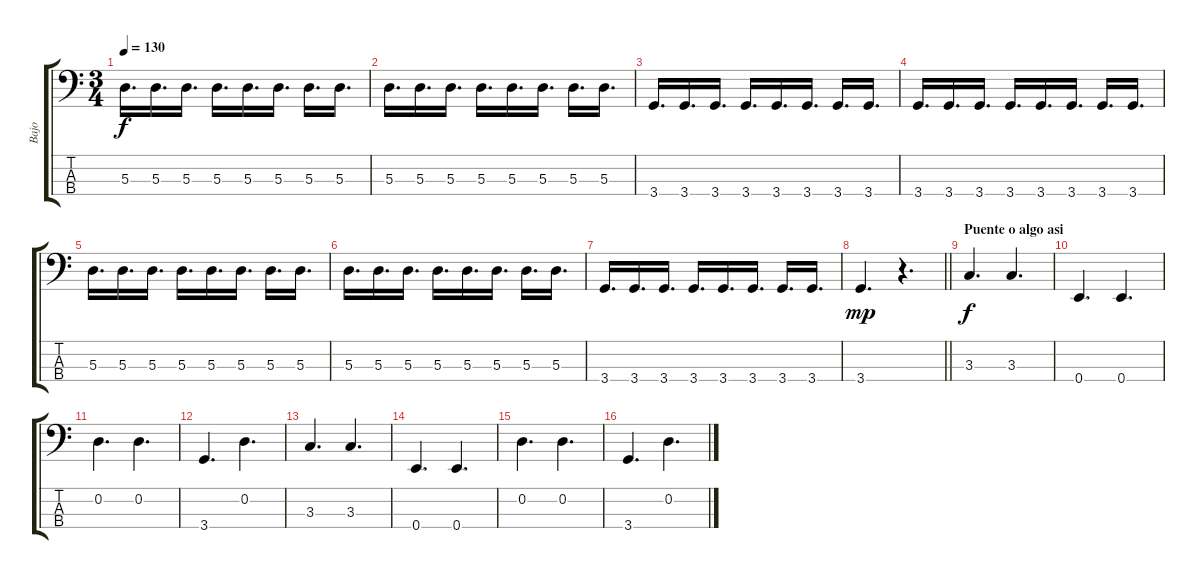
\track ("Bajo" "Bajo") {instrument electricbasspick}
\staff {score tabs}
\tuning (G2 D2 A1 E1) {hide}
\ts (3 4)
\tempo 130
\clef f4
\ks c
5.3.16{d dy f} 5.3.16{d} 5.3.16{d} 5.3.16{d} 5.3.16{d} 5.3.16{d} 5.3.16{d} 5.3.16{d} |
5.3.16{d} 5.3.16{d} 5.3.16{d} 5.3.16{d} 5.3.16{d} 5.3.16{d} 5.3.16{d} 5.3.16{d} |
3.4.16{d} 3.4.16{d} 3.4.16{d} 3.4.16{d} 3.4.16{d} 3.4.16{d} 3.4.16{d} 3.4.16{d} |
3.4.16{d} 3.4.16{d} 3.4.16{d} 3.4.16{d} 3.4.16{d} 3.4.16{d} 3.4.16{d} 3.4.16{d} |
5.3.16{d} 5.3.16{d} 5.3.16{d} 5.3.16{d} 5.3.16{d} 5.3.16{d} 5.3.16{d} 5.3.16{d} |
5.3.16{d} 5.3.16{d} 5.3.16{d} 5.3.16{d} 5.3.16{d} 5.3.16{d} 5.3.16{d} 5.3.16{d} |
3.4.16{d} 3.4.16{d} 3.4.16{d} 3.4.16{d} 3.4.16{d} 3.4.16{d} 3.4.16{d} 3.4.16{d} |
\barLineRight lightlight
3.4.4{d dy mp} r.4{d} |
\section ("" "Puente o algo asi")
3.3.4{d dy f} 3.3.4{d} |
0.4.4{d} 0.4.4{d} |
0.2.4{d} 0.2.4{d} |
3.4.4{d} 0.2.4{d} |
3.3.4{d} 3.3.4{d} |
0.4.4{d} 0.4.4{d} |
0.2.4{d} 0.2.4{d} |
3.4.4{d} 0.2.4{d}
